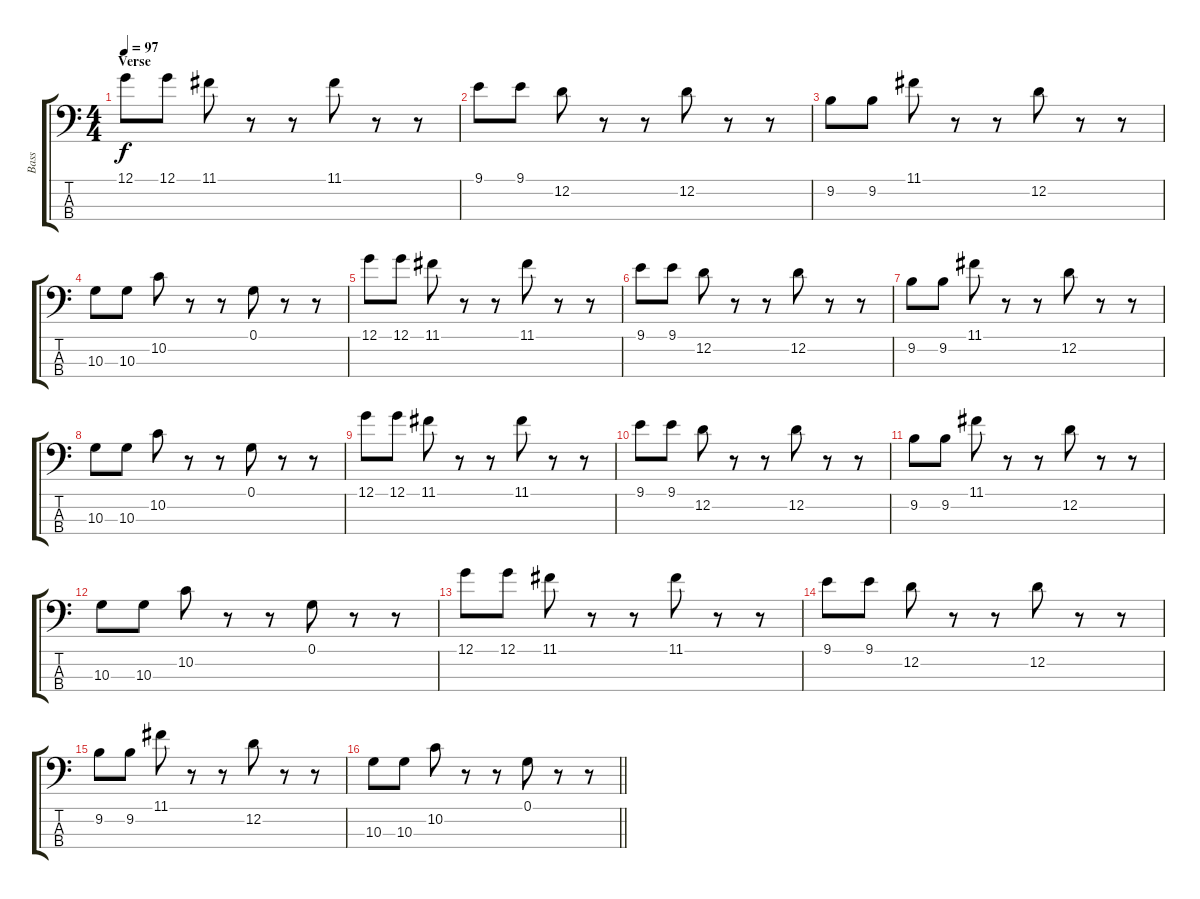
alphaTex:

\track ("Bass" "Bass") {instrument electricbasspick}
\staff {score tabs}
\tuning (G2 D2 A1 E1) {hide}
\ts (4 4)
\section ("" "Verse")
\tempo 97
\clef f4
\ks c
12.1.8{dy f} 12.1.8 11.1.8 r.8 r.8 11.1.8 r.8 r.8 |
9.1.8 9.1.8 12.2.8 r.8 r.8 12.2.8 r.8 r.8 |
9.2.8 9.2.8 11.1.8 r.8 r.8 12.2.8 r.8 r.8 |
10.3.8 10.3.8 10.2.8 r.8 r.8 0.1.8 r.8 r.8 |
12.1.8 12.1.8 11.1.8 r.8 r.8 11.1.8 r.8 r.8 |
9.1.8 9.1.8 12.2.8 r.8 r.8 12.2.8 r.8 r.8 |
9.2.8 9.2.8 11.1.8 r.8 r.8 12.2.8 r.8 r.8 |
10.3.8 10.3.8 10.2.8 r.8 r.8 0.1.8 r.8 r.8 |
12.1.8 12.1.8 11.1.8 r.8 r.8 11.1.8 r.8 r.8 |
9.1.8 9.1.8 12.2.8 r.8 r.8 12.2.8 r.8 r.8 |
9.2.8 9.2.8 11.1.8 r.8 r.8 12.2.8 r.8 r.8 |
10.3.8 10.3.8 10.2.8 r.8 r.8 0.1.8 r.8 r.8 |
12.1.8 12.1.8 11.1.8 r.8 r.8 11.1.8 r.8 r.8 |
9.1.8 9.1.8 12.2.8 r.8 r.8 12.2.8 r.8 r.8 |
9.2.8 9.2.8 11.1.8 r.8 r.8 12.2.8 r.8 r.8 |
\barLineRight lightlight
10.3.8 10.3.8 10.2.8 r.8 r.8 0.1.8 r.8 r.8
